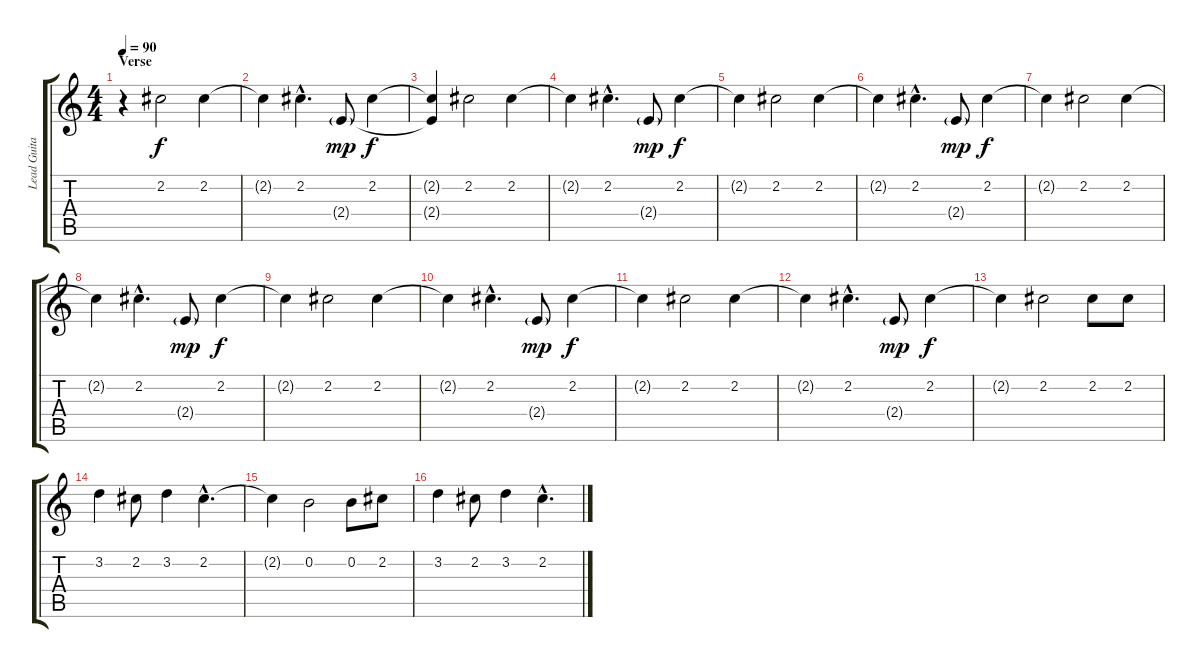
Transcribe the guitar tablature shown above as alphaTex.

\track ("Lead Guitar" "Lead Guita") {instrument electricguitarjazz}
\staff {score tabs}
\tuning (E4 B3 G3 D3 A2 E2) {hide}
\ts (4 4)
\section ("" "Verse")
\tempo 90
\clef g2
\ks c
r.4{dy f instrument electricguitarjazz} 2.2.2 2.2.4 |
2.2{t}.4 2.2{hac}.4{d} 2.4{g}.8{dy mp} 2.2.4{dy f} |
(2.2{t} 2.4{t}).4 2.2.2 2.2.4 |
2.2{t}.4 2.2{hac}.4{d} 2.4{g}.8{dy mp} 2.2.4{dy f} |
2.2{t}.4 2.2.2 2.2.4 |
2.2{t}.4 2.2{hac}.4{d} 2.4{g}.8{dy mp} 2.2.4{dy f} |
2.2{t}.4 2.2.2 2.2.4 |
2.2{t}.4 2.2{hac}.4{d} 2.4{g}.8{dy mp} 2.2.4{dy f} |
2.2{t}.4 2.2.2 2.2.4 |
2.2{t}.4 2.2{hac}.4{d} 2.4{g}.8{dy mp} 2.2.4{dy f} |
2.2{t}.4 2.2.2 2.2.4 |
2.2{t}.4 2.2{hac}.4{d} 2.4{g}.8{dy mp} 2.2.4{dy f} |
2.2{t}.4 2.2.2 2.2.8 2.2.8 |
3.2.4 2.2.8 3.2.4 2.2{hac}.4{d} |
2.2{t}.4 0.2.2 0.2.8 2.2.8 |
3.2.4 2.2.8 3.2.4 2.2{hac}.4{d}
